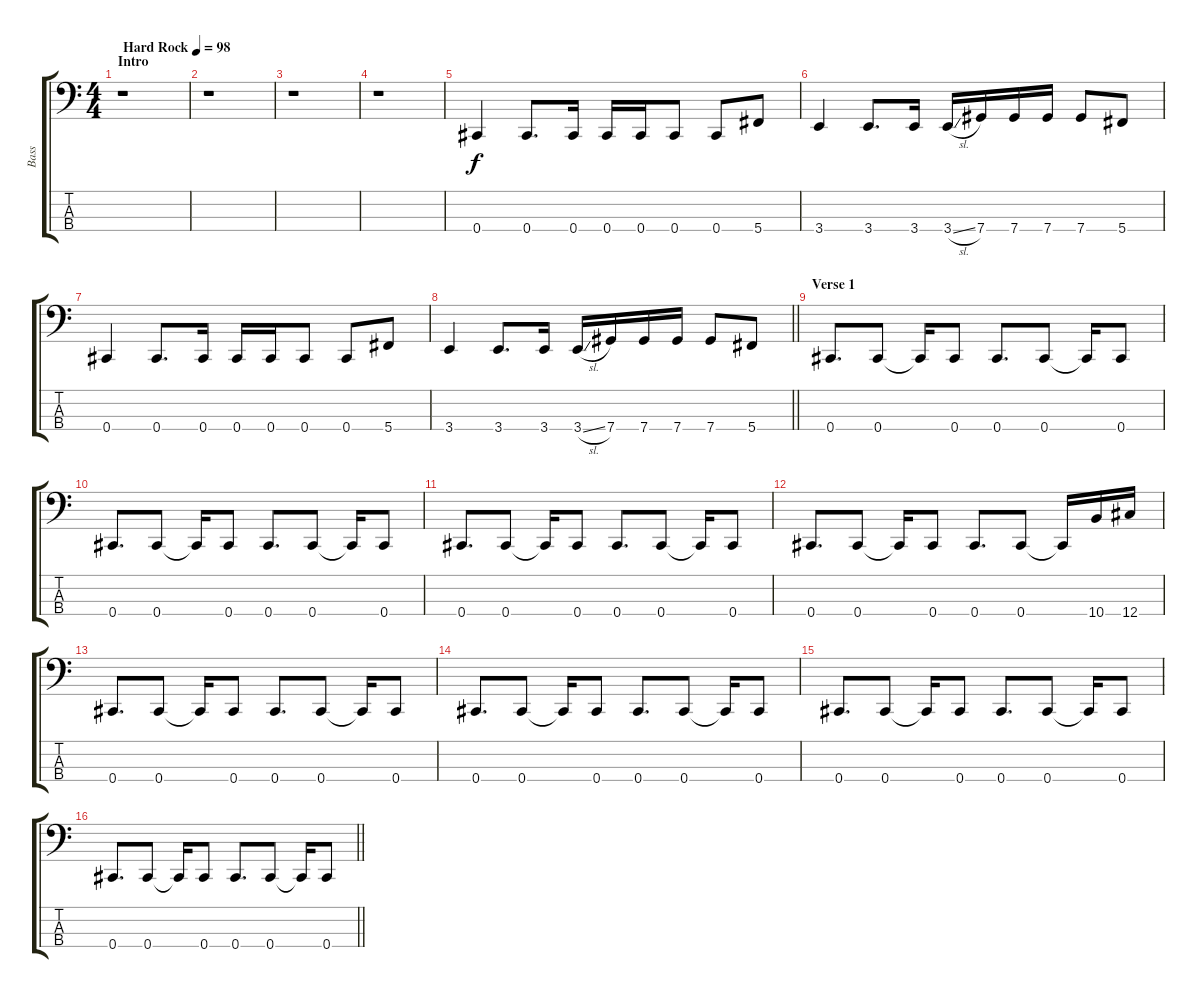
\track ("Bass" "Bass") {instrument electricbasspick}
\staff {score tabs}
\tuning (E2 B1 Gb1 Db1) {hide}
\ts (4 4)
\section ("" "Intro")
\tempo (98 "Hard Rock")
\clef f4
\ks c
r.1{dy f instrument electricbasspick} |
r.1 |
r.1 |
r.1 |
0.4.4 0.4.8{d} 0.4.16 0.4.16 0.4.16 0.4.8 0.4.8 5.4.8 |
3.4.4 3.4.8{d} 3.4.16 3.4{sl}.16 7.4.16 7.4.16 7.4.16 7.4.8 5.4.8 |
0.4.4 0.4.8{d} 0.4.16 0.4.16 0.4.16 0.4.8 0.4.8 5.4.8 |
\barLineRight lightlight
3.4.4 3.4.8{d} 3.4.16 3.4{sl}.16 7.4.16 7.4.16 7.4.16 7.4.8 5.4.8 |
\section ("" "Verse 1")
0.4.8{d} 0.4.8 0.4{t}.16 0.4.8 0.4.8{d} 0.4.8 0.4{t}.16 0.4.8 |
0.4.8{d} 0.4.8 0.4{t}.16 0.4.8 0.4.8{d} 0.4.8 0.4{t}.16 0.4.8 |
0.4.8{d} 0.4.8 0.4{t}.16 0.4.8 0.4.8{d} 0.4.8 0.4{t}.16 0.4.8 |
0.4.8{d} 0.4.8 0.4{t}.16 0.4.8 0.4.8{d} 0.4.8 0.4{t}.16 10.4.16 12.4.16 |
0.4.8{d} 0.4.8 0.4{t}.16 0.4.8 0.4.8{d} 0.4.8 0.4{t}.16 0.4.8 |
0.4.8{d} 0.4.8 0.4{t}.16 0.4.8 0.4.8{d} 0.4.8 0.4{t}.16 0.4.8 |
0.4.8{d} 0.4.8 0.4{t}.16 0.4.8 0.4.8{d} 0.4.8 0.4{t}.16 0.4.8 |
\barLineRight lightlight
0.4.8{d} 0.4.8 0.4{t}.16 0.4.8 0.4.8{d} 0.4.8 0.4{t}.16 0.4.8
